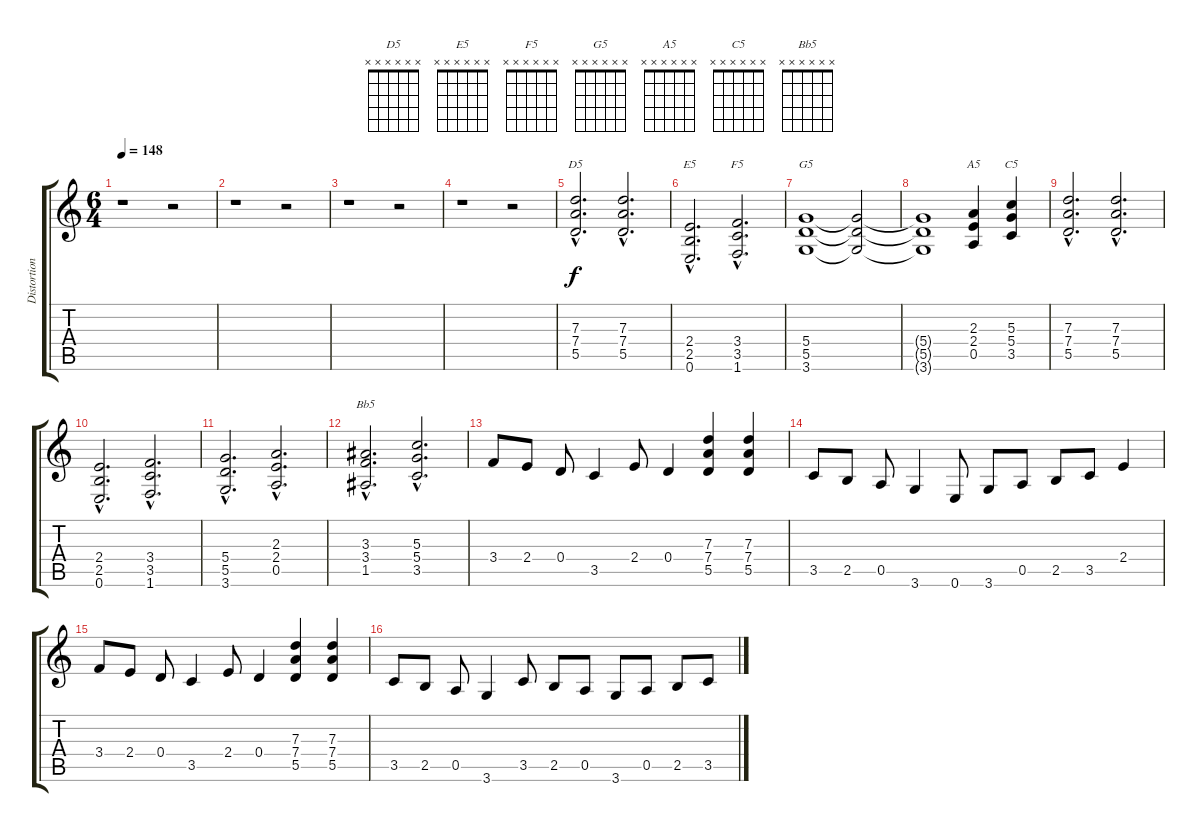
\track ("Distortion Guitar" "Distortion") {instrument distortionguitar}
\staff {score tabs}
\tuning (E4 B3 G3 D3 A2 E2) {hide}
\chord ("D5" x x x x x x)
\chord ("E5" x x x x x x)
\chord ("F5" x x x x x x)
\chord ("G5" x x x x x x)
\chord ("A5" x x x x x x)
\chord ("C5" x x x x x x)
\chord ("Bb5" x x x x x x)
\ts (6 4)
\tempo 148
\clef g2
\ks c
r.1{dy f} r.2 |
r.1 r.2 |
r.1 r.2 |
r.1 r.2 |
(7.3{hac} 7.4{hac} 5.5{hac}).2{d ch "D5"} (7.3{hac} 7.4{hac} 5.5{hac}).2{d} |
(2.4{hac} 2.5{hac} 0.6{hac}).2{d ch "E5"} (3.4{hac} 3.5{hac} 1.6{hac}).2{d ch "F5"} |
(5.4 5.5 3.6).1{ch "G5"} (5.4{t} 5.5{t} 3.6{t}).2 |
(5.4{t} 5.5{t} 3.6{t}).1 (2.3 2.4 0.5).4{ch "A5"} (5.3 5.4 3.5).4{ch "C5"} |
(7.3{hac} 7.4{hac} 5.5{hac}).2{d} (7.3{hac} 7.4{hac} 5.5{hac}).2{d} |
(2.4{hac} 2.5{hac} 0.6{hac}).2{d} (3.4{hac} 3.5{hac} 1.6{hac}).2{d} |
(5.4{hac} 5.5{hac} 3.6{hac}).2{d} (2.3{hac} 2.4{hac} 0.5{hac}).2{d} |
(3.3{hac} 3.4{hac} 1.5{hac}).2{d ch "Bb5"} (5.3{hac} 5.4{hac} 3.5{hac}).2{d} |
3.4.8 2.4.8 0.4.8 3.5.4 2.4.8 0.4.4 (7.3 7.4 5.5).4 (7.3 7.4 5.5).4 |
3.5.8 2.5.8 0.5.8 3.6.4 0.6.8 3.6.8 0.5.8 2.5.8 3.5.8 2.4.4 |
3.4.8 2.4.8 0.4.8 3.5.4 2.4.8 0.4.4 (7.3 7.4 5.5).4 (7.3 7.4 5.5).4 |
3.5.8 2.5.8 0.5.8 3.6.4 3.5.8 2.5.8 0.5.8 3.6.8 0.5.8 2.5.8 3.5.8
